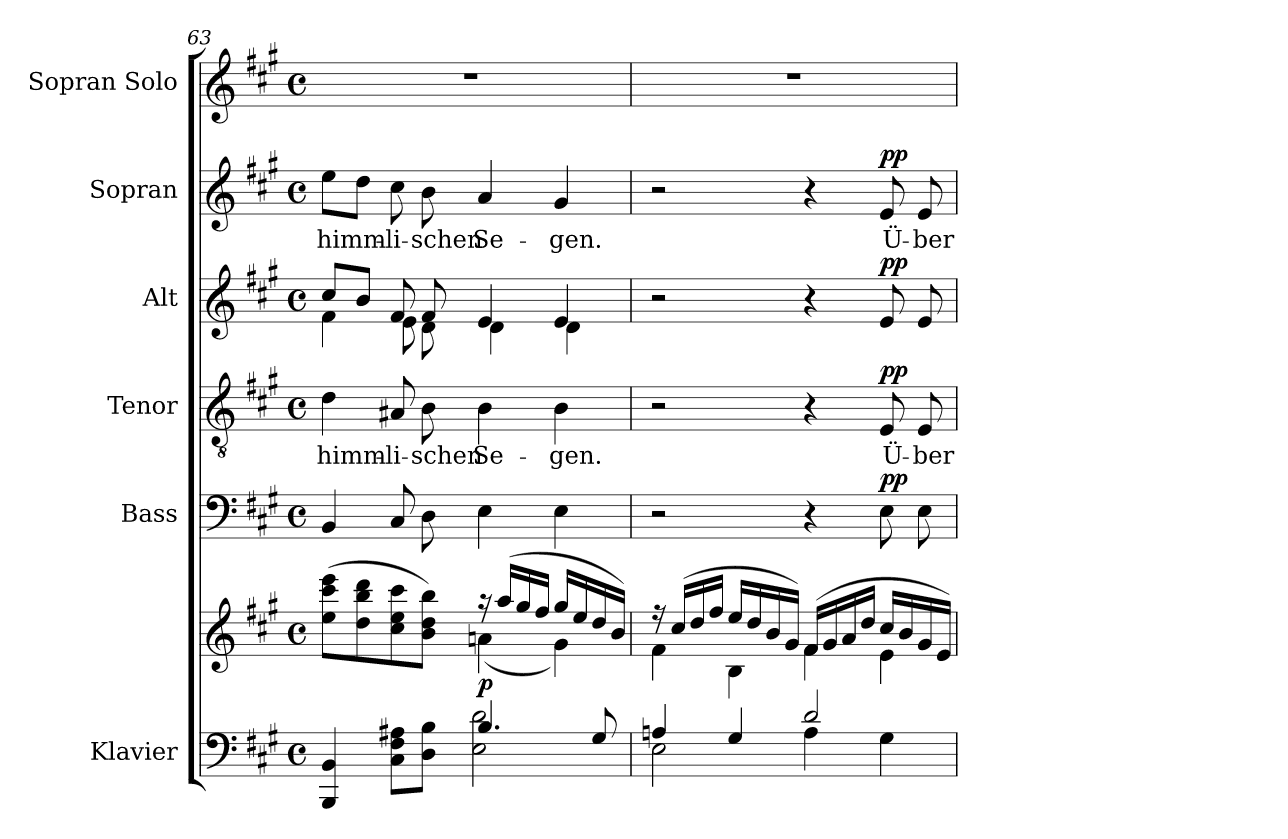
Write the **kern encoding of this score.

**kern	**kern	**dynam	**kern	**dynam	**kern	**text	**dynam	**kern	**dynam	**kern	**text	**dynam	**kern
*part6	*part6	*part6	*part5	*part5	*part4	*part4	*part4	*part3	*part3	*part2	*part2	*part2	*part1
*staff7	*staff6	*staff6/7	*staff5	*staff5	*staff4	*staff4	*staff4	*staff3	*staff3	*staff2	*staff2	*staff2	*staff1
*I"Klavier	*	*	*I"Bass	*	*I"Tenor	*	*	*I"Alt	*	*I"Sopran	*	*	*I"Sopran Solo
*	*	*	*I'B	*	*I'T	*	*	*I'A	*	*I'S	*	*	*
*clefF4	*clefG2	*	*clefF4	*	*clefGv2	*	*	*clefG2	*	*clefG2	*	*	*clefG2
*k[f#c#g#]	*k[f#c#g#]	*	*k[f#c#g#]	*	*k[f#c#g#]	*	*	*k[f#c#g#]	*	*k[f#c#g#]	*	*	*k[f#c#g#]
*M4/4	*M4/4	*	*M4/4	*	*M4/4	*	*	*M4/4	*	*M4/4	*	*	*M4/4
*met(c)	*met(c)	*	*met(c)	*	*met(c)	*	*	*met(c)	*	*met(c)	*	*	*met(c)
=63	=63	=63	=63	=63	=63	=63	=63	=63	=63	=63	=63	=63	=63
*^	*^	*	*	*	*	*	*	*	*	*	*	*	*
!	!	!	!	!	!	!	!	!LO:LY:b	!	!	!	!	!LO:LY:b	!	!
*	*	*	*	*	*	*	*	*	*	*^	*	*	*	*	*
4BBB/ 4BB/	4ryy	(>8ee\ 8ccc#\ 8eee\L	2ryy	.	4BB/	.	4d\	himm-	.	8cc#/L	4f#\	.	8ee\L	himm-	.	1r
.	.	8dd\ 8bb\ 8ddd\	.	.	.	.	.	.	.	8b/J	.	.	8dd\J	.	.	.
!	!	!	!	!	!	!	!	!LO:LY:b	!	!	!	!	!	!LO:LY:b	!	!
4rAyy	8C#\ 8F#\ 8A#X\L	8cc#\ 8ee\ 8ccc#\	.	.	8C#/	.	8A#X/	-li-	.	8f#/	8e\	.	8cc#\	-li-	.	.
!	!	!	!	!	!	!	!	!LO:LY:b	!	!	!	!	!	!LO:LY:b	!	!
.	8D\ 8B\J	8b\ 8dd\ 8bb\J)	.	.	8D\	.	8B\	-schen	.	8f#/	8d\	.	8b\	-schen	.	.
!	!	!	!	!LO:DY:a=2	!	!	!	!LO:LY:b	!	!	!	!	!	!LO:LY:b	!	!
4.B/	2E\ 2d\	16r	(4an\	p	4E\	.	4B\	Se-	.	4e/	4d\	.	4a/	Se-	.	.
.	.	(16aa/LL	.	.	.	.	.	.	.	.	.	.	.	.	.	.
.	.	16gg#/	.	.	.	.	.	.	.	.	.	.	.	.	.	.
.	.	16ff#/JJ	.	.	.	.	.	.	.	.	.	.	.	.	.	.
!	!	!	!	!	!	!	!	!LO:LY:b	!	!	!	!	!	!LO:LY:b	!	!
.	.	16gg#/LL	4g#\)	.	4E\	.	4B\	-gen.	.	4e/	4d\	.	4g#/	-gen.	.	.
.	.	16ee/	.	.	.	.	.	.	.	.	.	.	.	.	.	.
8G#/	.	16dd/	.	.	.	.	.	.	.	.	.	.	.	.	.	.
.	.	16b/JJ)	.	.	.	.	.	.	.	.	.	.	.	.	.	.
*	*	*	*	*	*	*	*	*	*	*v	*v	*	*	*	*	*
=64	=64	=64	=64	=64	=64	=64	=64	=64	=64	=64	=64	=64	=64	=64	=64
4An/	2E\	16r	4f#\	.	2r	.	2r	.	.	2r	.	2r	.	.	1r
.	.	(16cc#/LL	.	.	.	.	.	.	.	.	.	.	.	.	.
.	.	16dd/	.	.	.	.	.	.	.	.	.	.	.	.	.
.	.	16ff#/JJ	.	.	.	.	.	.	.	.	.	.	.	.	.
4G#/	.	16ee/LL	4B\	.	.	.	.	.	.	.	.	.	.	.	.
.	.	16dd/	.	.	.	.	.	.	.	.	.	.	.	.	.
.	.	16b/	.	.	.	.	.	.	.	.	.	.	.	.	.
.	.	16g#/JJ)	.	.	.	.	.	.	.	.	.	.	.	.	.
2d/	4A\	(16f#/LL	4f#\	.	4r	.	4r	.	.	4r	.	4r	.	.	.
.	.	16g#/	.	.	.	.	.	.	.	.	.	.	.	.	.
.	.	16a/	.	.	.	.	.	.	.	.	.	.	.	.	.
.	.	16dd/JJ	.	.	.	.	.	.	.	.	.	.	.	.	.
!	!	!	!	!	!	!LO:DY:a	!	!LO:LY:b	!LO:DY:a	!	!LO:DY:a	!	!LO:LY:b	!LO:DY:a	!
.	4G#\	16cc#/LL	4e\	.	8E\	pp	8E/	Ü-	pp	8e/	pp	8e/	Ü-	pp	.
.	.	16b/	.	.	.	.	.	.	.	.	.	.	.	.	.
!	!	!	!	!	!	!	!	!LO:LY:b	!	!	!	!	!LO:LY:b	!	!
.	.	16g#/	.	.	8E\	.	8E/	-ber	.	8e/	.	8e/	-ber	.	.
.	.	16e/JJ)	.	.	.	.	.	.	.	.	.	.	.	.	.
*v	*v	*	*	*	*	*	*	*	*	*	*	*	*	*	*
*	*v	*v	*	*	*	*	*	*	*	*	*	*	*	*
=	=	=	=	=	=	=	=	=	=	=	=	=	=
*-	*-	*-	*-	*-	*-	*-	*-	*-	*-	*-	*-	*-	*-
